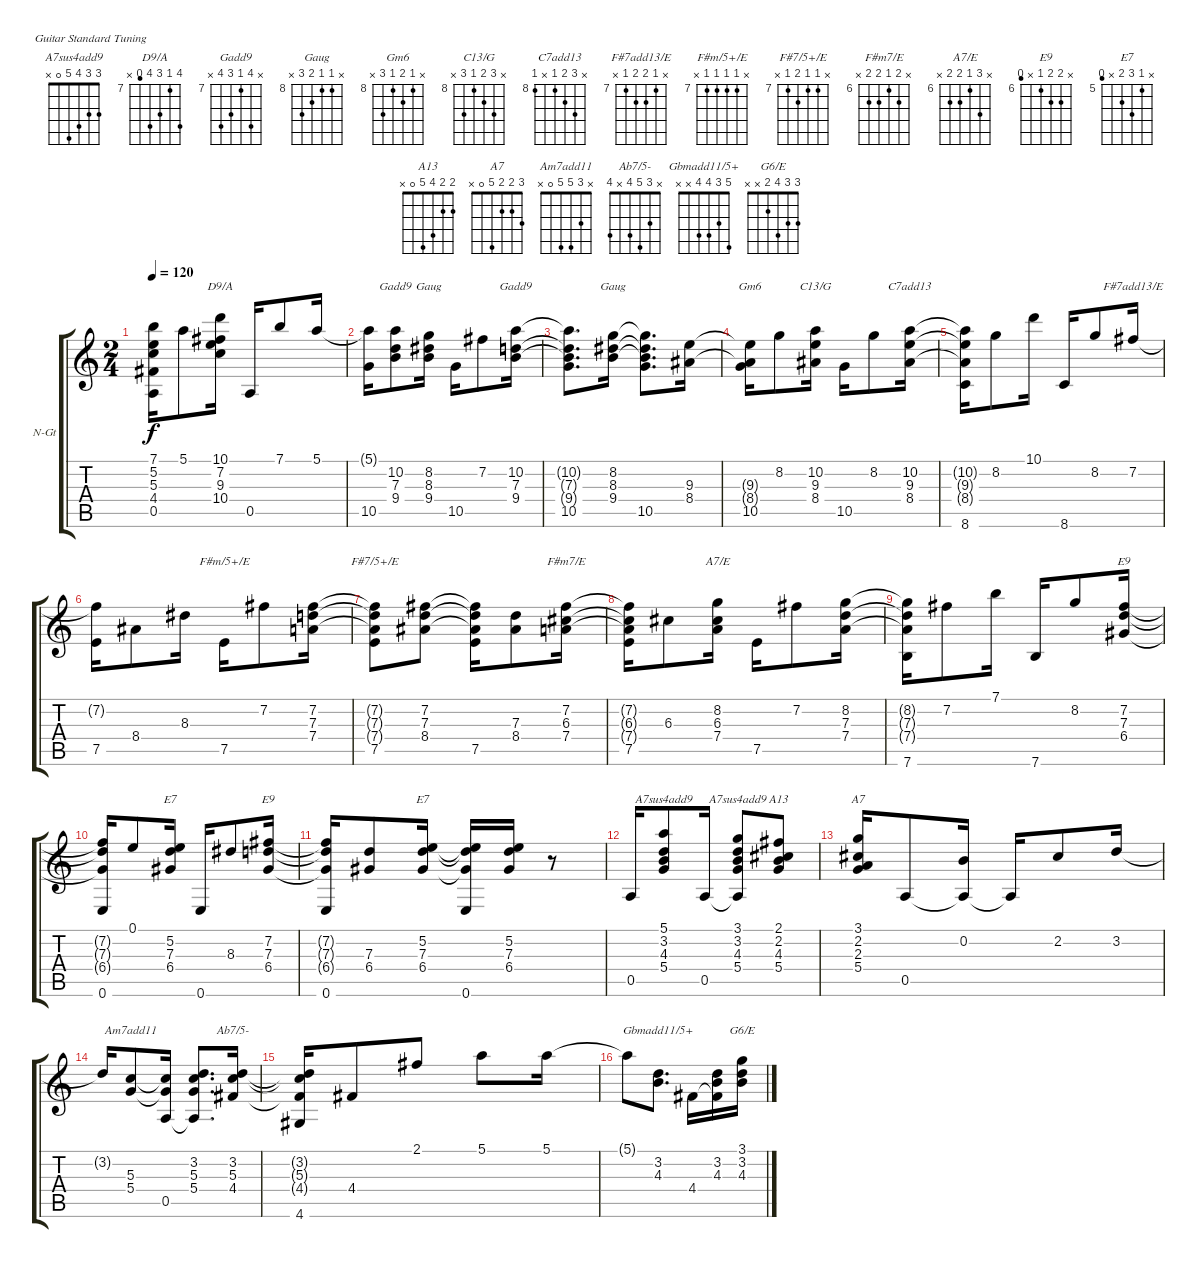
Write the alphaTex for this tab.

\bracketExtendMode groupsimilarinstruments
\firstSystemTrackNameOrientation horizontal
\otherSystemsTrackNameOrientation horizontal
\track ("arrgt N.Faria" "N-Gt") {instrument acousticguitarnylon}
\staff {score tabs}
\tuning (E4 B3 G3 D3 A2 E2)
\chord ("A7sus4add9" 5 3 4 5 0 x)
\chord ("A7sus4add9" 3 3 4 5 0 x)
\chord ("D9/A" 10 7 9 10 6 x) {firstfret 7}
\chord ("Gadd9" x 10 7 9 10 x) {firstfret 7}
\chord ("Gaug" x 8 8 9 10 x) {firstfret 8}
\chord ("Gm6" x 8 9 8 10 x) {firstfret 8}
\chord ("C13/G" x 10 9 8 10 x) {firstfret 8}
\chord ("C7add13" x 10 9 8 x 8) {firstfret 8}
\chord ("F#7add13/E" x 7 8 8 7 x) {firstfret 7}
\chord ("F#m/5+/E" x 7 7 7 7 x) {firstfret 7}
\chord ("F#7/5+/E" x 7 7 8 7 x) {firstfret 7}
\chord ("F#m7/E" x 7 6 7 7 x) {firstfret 6}
\chord ("A7/E" x 8 6 7 7 x) {firstfret 6}
\chord ("E9" x 7 7 6 x 5) {firstfret 6}
\chord ("E7" x 5 7 6 x 4) {firstfret 5}
\chord ("A13" 2 2 4 5 0 x)
\chord ("A7" 3 2 2 5 0 x)
\chord ("Am7add11" x 3 5 5 0 x)
\chord ("Ab7/5-" x 3 5 4 x 4)
\chord ("Gbmadd11/5+" 5 3 4 4 x x)
\chord ("G6/E" 3 3 4 2 x x)
\ts (2 4)
\tempo 120
\clef g2
\ks c
(7.1{t} 5.2{t} 5.3{t} 4.4{t} 0.5).16{dy f} 5.1.8 (10.1 7.2 9.3 10.4).16{ch "D9/A"} 0.5.16 7.1.8 5.1.16 |
(5.1{t} 10.5).16 (10.2 7.3 9.4).8{ch "Gadd9"} (8.2 8.3 9.4).16{ch "Gaug"} 10.5.16 7.2.8 (10.2 7.3 9.4).16{ch "Gadd9"} |
(10.2{t} 7.3{t} 9.4{t} 10.5).8{d} (8.2 8.3 9.4).16{ch "Gaug"} (8.2{t} 8.3{t} 9.4{t} 10.5).8{d} (9.3 8.4).16 |
(9.3{t} 8.4{t} 10.5).16{ch "Gm6"} 8.2.8 (10.2 9.3 8.4).16{ch "C13/G"} 10.5.16 8.2.8 (10.2 9.3 8.4).16{ch "C7add13"} |
(10.2{t} 9.3{t} 8.4{t} 8.6).16 8.2.8 10.1.16 8.6.16 8.2.8 7.2.16{ch "F#7add13/E"} |
(7.2{t} 7.5).16 8.4.8 8.3.16 7.5.16{ch "F#m/5+/E"} 7.2.8 (7.2 7.3 7.4).16 |
(7.2{t} 7.3{t} 7.4{t} 7.5).8{ch "F#7/5+/E"} (7.2 7.3 8.4).8 (7.2{t} 7.3{t} 8.4{t} 7.5).16 (7.3 8.4).8 (7.2 6.3 7.4).16{ch "F#m7/E"} |
(7.2{t} 6.3{t} 7.4{t} 7.5).16 6.3.8 (8.2 6.3 7.4).16{ch "A7/E"} 7.5.16 7.2.8 (8.2 7.3 7.4).16 |
(8.2{t} 7.3{t} 7.4{t} 7.6).16 7.2.8 7.1.16 7.6.16 8.2.8 (7.2 7.3 6.4).16{ch "E9"} |
(7.2{t} 7.3{t} 6.4{t} 0.6).16 0.1.8 (5.2 7.3 6.4).16{ch "E7"} 0.6.16 8.3.8 (7.2 7.3 6.4).16{ch "E9"} |
(7.2{t} 7.3{t} 6.4{t} 0.6).16 (7.3 6.4).8 (5.2 7.3 6.4).16{ch "E7"} (5.2{t} 7.3{t} 6.4{t} 0.6).16 (5.2 7.3 6.4).16 r.8 |
0.5.16 (5.1 3.2 4.3 5.4).8{ch "A7sus4add9"} 0.5.16 (3.1 3.2 4.3 5.4 0.5{t}).8{ch "A7sus4add9"} (2.1 2.2 4.3 5.4).8{ch "A13"} |
(3.1 2.2 2.3 5.4).16{ch "A7"} 0.5.8 (0.2 0.5{t}).16 0.5{t}.16 2.2.8 3.2.16 |
3.2{t}.16 (5.3 5.4).8{ch "Am7add11"} (5.3{t} 5.4{t} 0.5).16 (3.2 5.3 5.4 0.5{t}).8{d} (3.2 5.3 4.4).16{ch "Ab7/5-"} |
(3.2{t} 5.3{t} 4.4{t} 4.6).16 4.4.8 2.1.8 5.1.8 5.1.16 |
5.1{t}.8 (3.2 4.3).8{d ch "Gbmadd11/5+"} 4.4.16 (3.2 4.3 4.4{t}).16 (3.1 3.2 4.3).16{ch "G6/E"}
